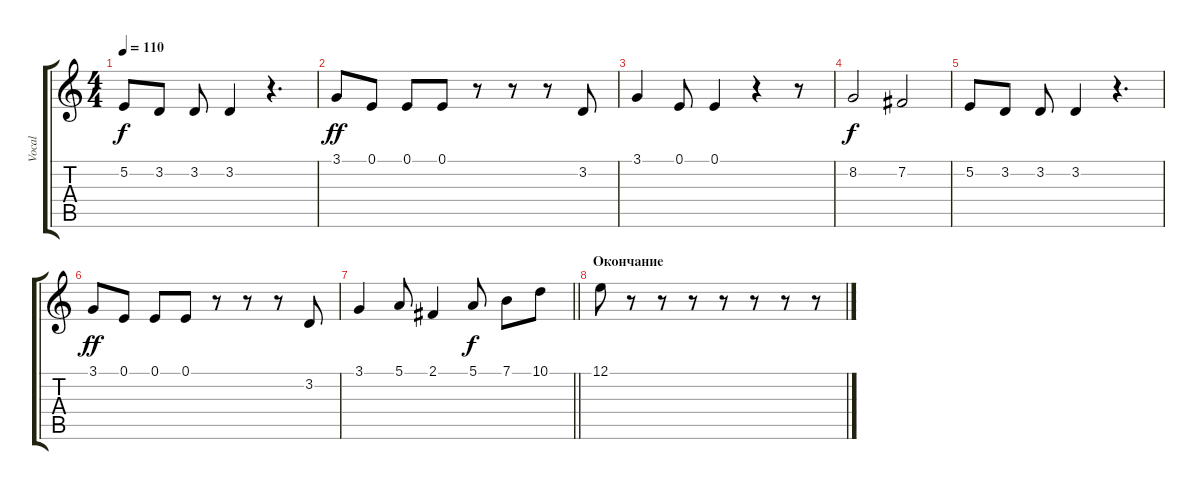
\track ("Vocal" "Vocal") {instrument lead6voice}
\staff {score tabs}
\tuning (E4 B3 G3 D3 A2 E2) {hide}
\ts (4 4)
\tempo 110
\clef g2
\ks c
5.2.8{dy f} 3.2.8 3.2.8 3.2.4 r.4{d} |
3.1.8{dy ff} 0.1.8 0.1.8 0.1.8 r.8 r.8 r.8 3.2.8 |
3.1.4 0.1.8 0.1.4 r.4 r.8 |
8.2.2{dy f} 7.2.2 |
5.2.8 3.2.8 3.2.8 3.2.4 r.4{d} |
3.1.8{dy ff} 0.1.8 0.1.8 0.1.8 r.8 r.8 r.8 3.2.8 |
\barLineRight lightlight
3.1.4 5.1.8 2.1.4 5.1.8{dy f} 7.1.8 10.1.8 |
\section ("" "Окончание")
12.1.8 r.8 r.8 r.8 r.8 r.8 r.8 r.8
